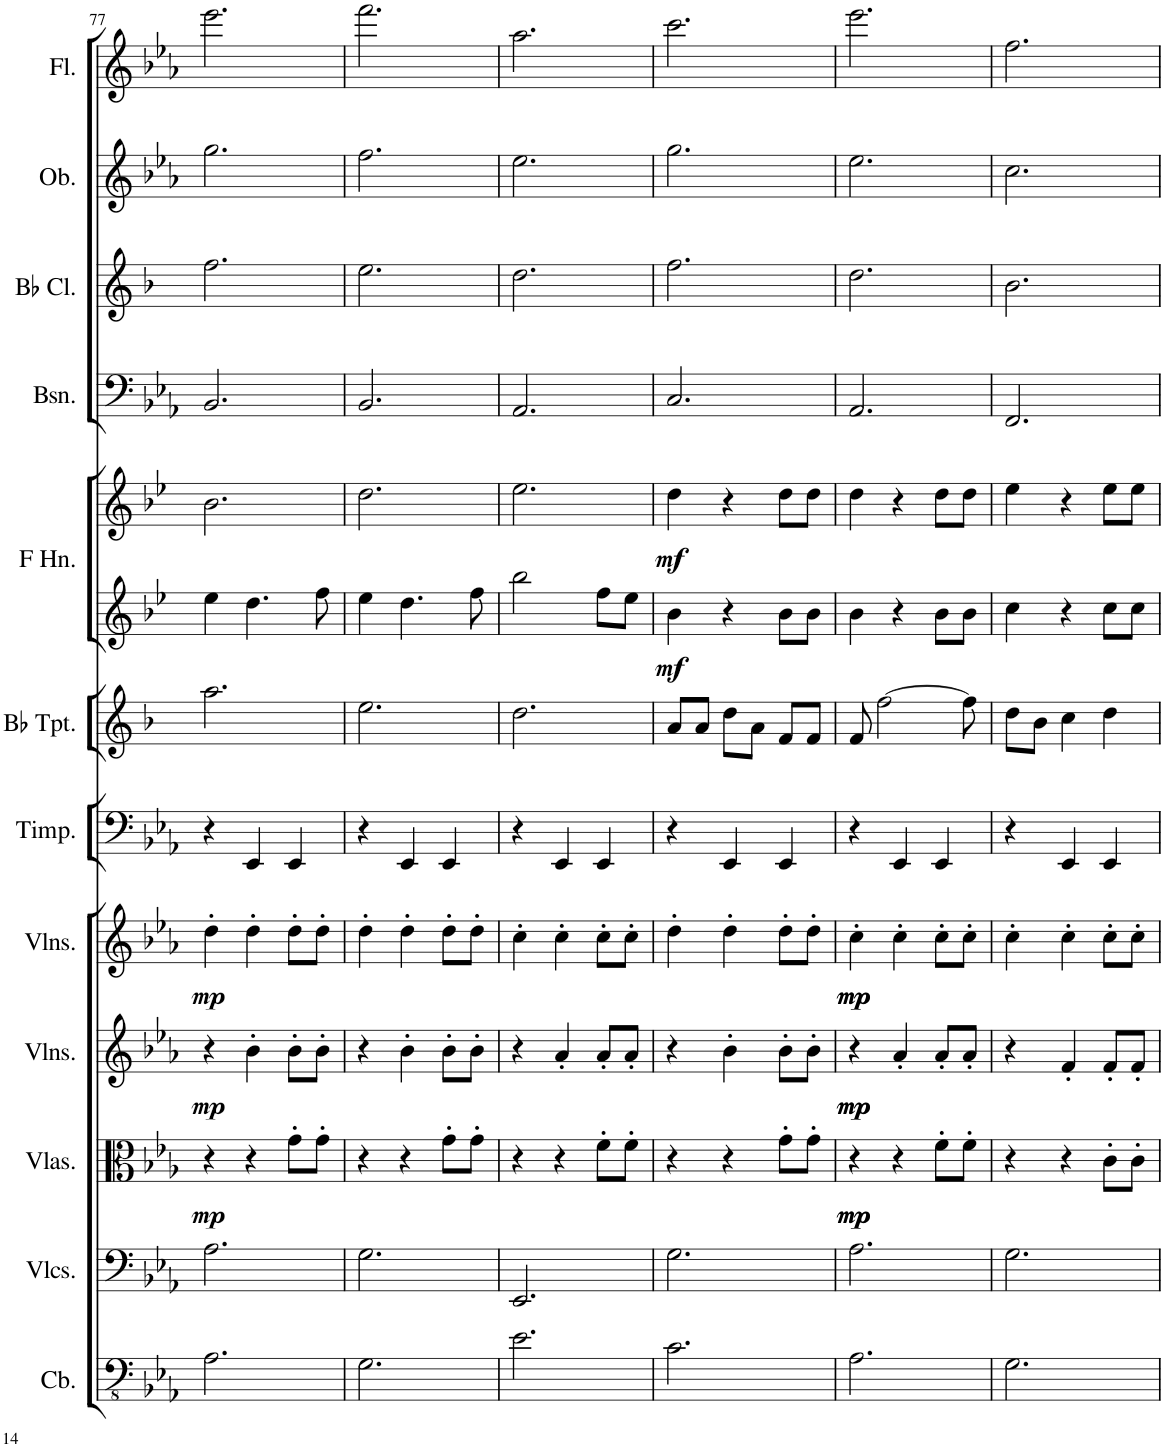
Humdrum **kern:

**kern	**kern	**kern	**dynam	**kern	**dynam	**kern	**dynam	**kern	**kern	**kern	**kern	**dynam	**kern	**kern	**kern	**kern
*part12	*part11	*part10	*part10	*part9	*part9	*part8	*part8	*part7	*part6	*part5	*part5	*part5	*part4	*part3	*part2	*part1
*staff13	*staff12	*staff11	*staff11	*staff10	*staff10	*staff9	*staff9	*staff8	*staff7	*staff6	*staff5	*staff5/6	*staff4	*staff3	*staff2	*staff1
*I"Contrabass	*I"Violoncellos	*I"Violas	*	*I"Violins II	*	*I"Violins I	*	*I"Timpani	*I"Trumpets in Bb	*I"Horns in F	*	*	*I"Bassoons	*I"Clarinets in Bb	*I"Oboes	*I"Flutes
*I'Cb.	*I'Vlcs.	*I'Vlas.	*	*I'Vlns.	*	*I'Vlns.	*	*I'Timp.	*	*	*	*	*I'Bsn.	*	*I'Ob.	*I'Fl.
!!LO:PB:g=z
*clefFv4	*clefF4	*clefC3	*	*clefG2	*	*clefG2	*	*clefF4	*clefG2	*clefG2	*clefG2	*	*clefF4	*clefG2	*clefG2	*clefG2
*Trd7c12	*	*	*	*	*	*	*	*	*Trd1c2	*Trd4c7	*Trd4c7	*	*	*Trd1c2	*	*
*k[b-e-a-]	*k[b-e-a-]	*k[b-e-a-]	*	*k[b-e-a-]	*	*k[b-e-a-]	*	*k[b-e-a-]	*k[b-]	*k[b-e-]	*k[b-e-]	*	*k[b-e-a-]	*k[b-]	*k[b-e-a-]	*k[b-e-a-]
*M3/4	*M3/4	*M3/4	*	*M3/4	*	*M3/4	*	*M3/4	*M3/4	*M3/4	*M3/4	*	*M3/4	*M3/4	*M3/4	*M3/4
=77	=77	=77	=77	=77	=77	=77	=77	=77	=77	=77	=77	=77	=77	=77	=77	=77
!	!	!	!LO:DY:b	!	!LO:DY:b	!	!LO:DY:b	!	!	!	!	!	!	!	!	!
2.AA-\	2.A-\	4r	mp	4r	mp	4dd'\	mp	4r	2.aa\	4ee-\	2.b-\	.	2.BB-/	2.ff\	2.gg\	2.eee-\
.	.	4r	.	4b-'\	.	4dd'\	.	4EE-/	.	4.dd\	.	.	.	.	.	.
.	.	8g'\L	.	8b-'\L	.	8dd'\L	.	4EE-/	.	.	.	.	.	.	.	.
.	.	8g'\J	.	8b-'\J	.	8dd'\J	.	.	.	8ff\	.	.	.	.	.	.
=78	=78	=78	=78	=78	=78	=78	=78	=78	=78	=78	=78	=78	=78	=78	=78	=78
2.GG\	2.G\	4r	.	4r	.	4dd'\	.	4r	2.ee\	4ee-\	2.dd\	.	2.BB-/	2.ee\	2.ff\	2.fff\
.	.	4r	.	4b-'\	.	4dd'\	.	4EE-/	.	4.dd\	.	.	.	.	.	.
.	.	8g'\L	.	8b-'\L	.	8dd'\L	.	4EE-/	.	.	.	.	.	.	.	.
.	.	8g'\J	.	8b-'\J	.	8dd'\J	.	.	.	8ff\	.	.	.	.	.	.
=79	=79	=79	=79	=79	=79	=79	=79	=79	=79	=79	=79	=79	=79	=79	=79	=79
2.E-\	2.EE-/	4r	.	4r	.	4cc'\	.	4r	2.dd\	2bb-\	2.ee-\	.	2.AA-/	2.dd\	2.ee-\	2.aa-\
.	.	4r	.	4a-'/	.	4cc'\	.	4EE-/	.	.	.	.	.	.	.	.
.	.	8f'\L	.	8a-'/L	.	8cc'\L	.	4EE-/	.	8ff\L	.	.	.	.	.	.
.	.	8f'\J	.	8a-'/J	.	8cc'\J	.	.	.	8ee-\J	.	.	.	.	.	.
=80	=80	=80	=80	=80	=80	=80	=80	=80	=80	=80	=80	=80	=80	=80	=80	=80
!	!	!	!	!	!	!	!	!	!	!	!	!LO:DY:b=2	!	!	!	!
!	!	!	!	!	!	!	!	!	!	!	!	!LO:DY:n=1:b	!	!	!	!
2.C\	2.G\	4r	.	4r	.	4dd'\	.	4r	8a/L	4b-\	4dd\	mf mf	2.C/	2.ff\	2.gg\	2.ccc\
.	.	.	.	.	.	.	.	.	8a/J	.	.	.	.	.	.	.
.	.	4r	.	4b-'\	.	4dd'\	.	4EE-/	8dd\L	4r	4r	.	.	.	.	.
.	.	.	.	.	.	.	.	.	8a\J	.	.	.	.	.	.	.
.	.	8g'\L	.	8b-'\L	.	8dd'\L	.	4EE-/	8f/L	8b-\L	8dd\L	.	.	.	.	.
.	.	8g'\J	.	8b-'\J	.	8dd'\J	.	.	8f/J	8b-\J	8dd\J	.	.	.	.	.
=81	=81	=81	=81	=81	=81	=81	=81	=81	=81	=81	=81	=81	=81	=81	=81	=81
!	!	!	!LO:DY:b	!	!	!	!	!	!	!	!	!	!	!	!	!
!	!	!	!LO:DY:n=1:b	!	!LO:DY:b	!	!	!	!	!	!	!	!	!	!	!
!	!	!	!	!	!LO:DY:n=1:b	!	!LO:DY:b	!	!	!	!	!	!	!	!	!
!	!	!	!	!	!	!	!LO:DY:n=1:b	!	!	!	!	!	!	!	!	!
2.AA-\	2.A-\	4r	mp mp	4r	mp mp	4cc'\	mp mp	4r	8f/	4b-\	4dd\	.	2.AA-/	2.dd\	2.ee-\	2.eee-\
.	.	.	.	.	.	.	.	.	[2ff\	.	.	.	.	.	.	.
.	.	4r	.	4a-'/	.	4cc'\	.	4EE-/	.	4r	4r	.	.	.	.	.
.	.	8f'\L	.	8a-'/L	.	8cc'\L	.	4EE-/	.	8b-\L	8dd\L	.	.	.	.	.
.	.	8f'\J	.	8a-'/J	.	8cc'\J	.	.	8ff\]	8b-\J	8dd\J	.	.	.	.	.
=82	=82	=82	=82	=82	=82	=82	=82	=82	=82	=82	=82	=82	=82	=82	=82	=82
2.GG\	2.G\	4r	.	4r	.	4cc'\	.	4r	8dd\L	4cc\	4ee-\	.	2.FF/	2.b-\	2.cc\	2.ff\
.	.	.	.	.	.	.	.	.	8b-\J	.	.	.	.	.	.	.
.	.	4r	.	4f'/	.	4cc'\	.	4EE-/	4cc\	4r	4r	.	.	.	.	.
.	.	8c'\L	.	8f'/L	.	8cc'\L	.	4EE-/	4dd\	8cc\L	8ee-\L	.	.	.	.	.
.	.	8c'\J	.	8f'/J	.	8cc'\J	.	.	.	8cc\J	8ee-\J	.	.	.	.	.
=	=	=	=	=	=	=	=	=	=	=	=	=	=	=	=	=
*-	*-	*-	*-	*-	*-	*-	*-	*-	*-	*-	*-	*-	*-	*-	*-	*-
